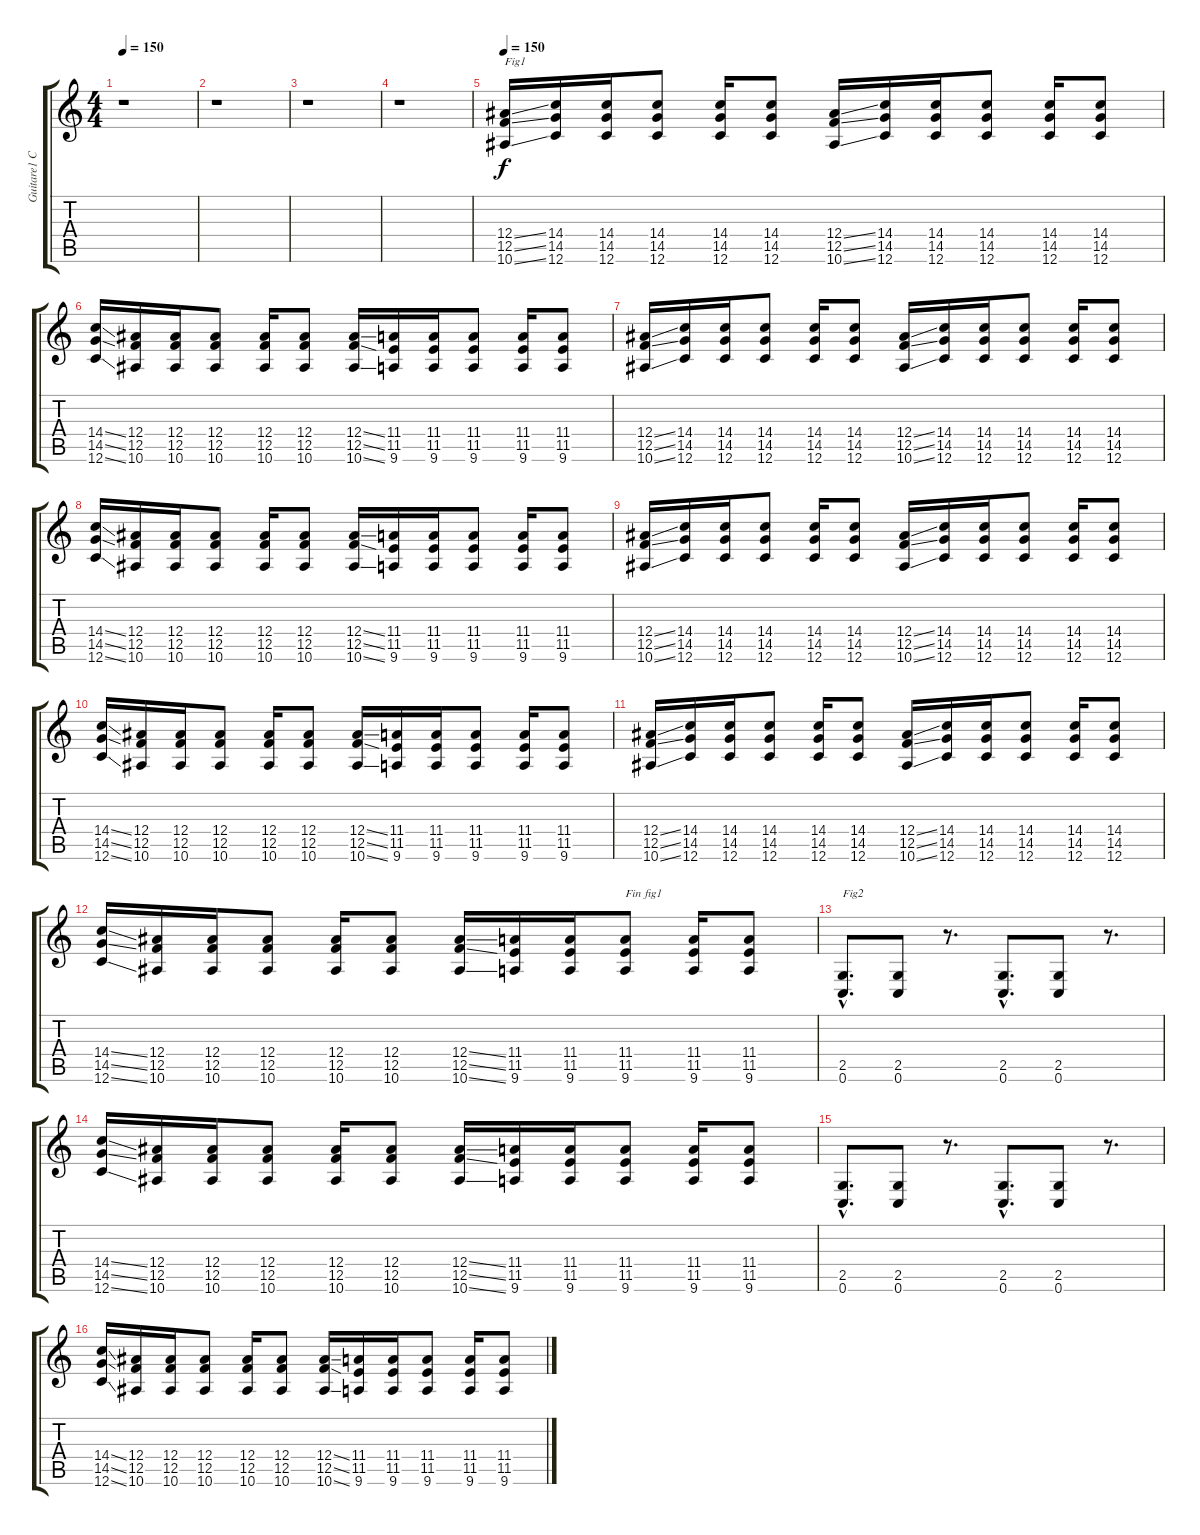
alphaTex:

\track ("Guitare1 C" "Guitare1 C") {instrument overdrivenguitar}
\staff {score tabs}
\tuning (C4 G3 Eb3 Bb2 F2 C2) {hide}
\ts (4 4)
\tempo 150
\tempo 140
\tempo 150
\clef g2
\ks c
r.1{dy f instrument overdrivenguitar} |
r.1 |
r.1 |
r.1 |
\tempo 150
(12.4{ss} 12.5{ss} 10.6{ss}).16{txt "Fig1"} (14.4 14.5 12.6).16 (14.4 14.5 12.6).16 (14.4 14.5 12.6).8 (14.4 14.5 12.6).16 (14.4 14.5 12.6).8 (12.4{ss} 12.5{ss} 10.6{ss}).16 (14.4 14.5 12.6).16 (14.4 14.5 12.6).16 (14.4 14.5 12.6).8 (14.4 14.5 12.6).16 (14.4 14.5 12.6).8 |
(14.4{ss} 14.5{ss} 12.6{ss}).16 (12.4 12.5 10.6).16 (12.4 12.5 10.6).16 (12.4 12.5 10.6).8 (12.4 12.5 10.6).16 (12.4 12.5 10.6).8 (12.4{ss} 12.5{ss} 10.6{ss}).16 (11.4 11.5 9.6).16 (11.4 11.5 9.6).16 (11.4 11.5 9.6).8 (11.4 11.5 9.6).16 (11.4 11.5 9.6).8 |
(12.4{ss} 12.5{ss} 10.6{ss}).16 (14.4 14.5 12.6).16 (14.4 14.5 12.6).16 (14.4 14.5 12.6).8 (14.4 14.5 12.6).16 (14.4 14.5 12.6).8 (12.4{ss} 12.5{ss} 10.6{ss}).16 (14.4 14.5 12.6).16 (14.4 14.5 12.6).16 (14.4 14.5 12.6).8 (14.4 14.5 12.6).16 (14.4 14.5 12.6).8 |
(14.4{ss} 14.5{ss} 12.6{ss}).16 (12.4 12.5 10.6).16 (12.4 12.5 10.6).16 (12.4 12.5 10.6).8 (12.4 12.5 10.6).16 (12.4 12.5 10.6).8 (12.4{ss} 12.5{ss} 10.6{ss}).16 (11.4 11.5 9.6).16 (11.4 11.5 9.6).16 (11.4 11.5 9.6).8 (11.4 11.5 9.6).16 (11.4 11.5 9.6).8 |
(12.4{ss} 12.5{ss} 10.6{ss}).16 (14.4 14.5 12.6).16 (14.4 14.5 12.6).16 (14.4 14.5 12.6).8 (14.4 14.5 12.6).16 (14.4 14.5 12.6).8 (12.4{ss} 12.5{ss} 10.6{ss}).16 (14.4 14.5 12.6).16 (14.4 14.5 12.6).16 (14.4 14.5 12.6).8 (14.4 14.5 12.6).16 (14.4 14.5 12.6).8 |
(14.4{ss} 14.5{ss} 12.6{ss}).16 (12.4 12.5 10.6).16 (12.4 12.5 10.6).16 (12.4 12.5 10.6).8 (12.4 12.5 10.6).16 (12.4 12.5 10.6).8 (12.4{ss} 12.5{ss} 10.6{ss}).16 (11.4 11.5 9.6).16 (11.4 11.5 9.6).16 (11.4 11.5 9.6).8 (11.4 11.5 9.6).16 (11.4 11.5 9.6).8 |
(12.4{ss} 12.5{ss} 10.6{ss}).16 (14.4 14.5 12.6).16 (14.4 14.5 12.6).16 (14.4 14.5 12.6).8 (14.4 14.5 12.6).16 (14.4 14.5 12.6).8 (12.4{ss} 12.5{ss} 10.6{ss}).16 (14.4 14.5 12.6).16 (14.4 14.5 12.6).16 (14.4 14.5 12.6).8 (14.4 14.5 12.6).16 (14.4 14.5 12.6).8 |
(14.4{ss} 14.5{ss} 12.6{ss}).16 (12.4 12.5 10.6).16 (12.4 12.5 10.6).16 (12.4 12.5 10.6).8 (12.4 12.5 10.6).16 (12.4 12.5 10.6).8 (12.4{ss} 12.5{ss} 10.6{ss}).16 (11.4 11.5 9.6).16 (11.4 11.5 9.6).16 (11.4 11.5 9.6).8{txt "Fin fig1"} (11.4 11.5 9.6).16 (11.4 11.5 9.6).8 |
(2.5{hac} 0.6{hac}).8{d txt "Fig2"} (2.5 0.6).8 r.8{d} (2.5{hac} 0.6{hac}).8{d} (2.5 0.6).8 r.8{d} |
(14.4{ss} 14.5{ss} 12.6{ss}).16 (12.4 12.5 10.6).16 (12.4 12.5 10.6).16 (12.4 12.5 10.6).8 (12.4 12.5 10.6).16 (12.4 12.5 10.6).8 (12.4{ss} 12.5{ss} 10.6{ss}).16 (11.4 11.5 9.6).16 (11.4 11.5 9.6).16 (11.4 11.5 9.6).8 (11.4 11.5 9.6).16 (11.4 11.5 9.6).8 |
(2.5{hac} 0.6{hac}).8{d} (2.5 0.6).8 r.8{d} (2.5{hac} 0.6{hac}).8{d} (2.5 0.6).8 r.8{d} |
(14.4{ss} 14.5{ss} 12.6{ss}).16 (12.4 12.5 10.6).16 (12.4 12.5 10.6).16 (12.4 12.5 10.6).8 (12.4 12.5 10.6).16 (12.4 12.5 10.6).8 (12.4{ss} 12.5{ss} 10.6{ss}).16 (11.4 11.5 9.6).16 (11.4 11.5 9.6).16 (11.4 11.5 9.6).8 (11.4 11.5 9.6).16 (11.4 11.5 9.6).8
